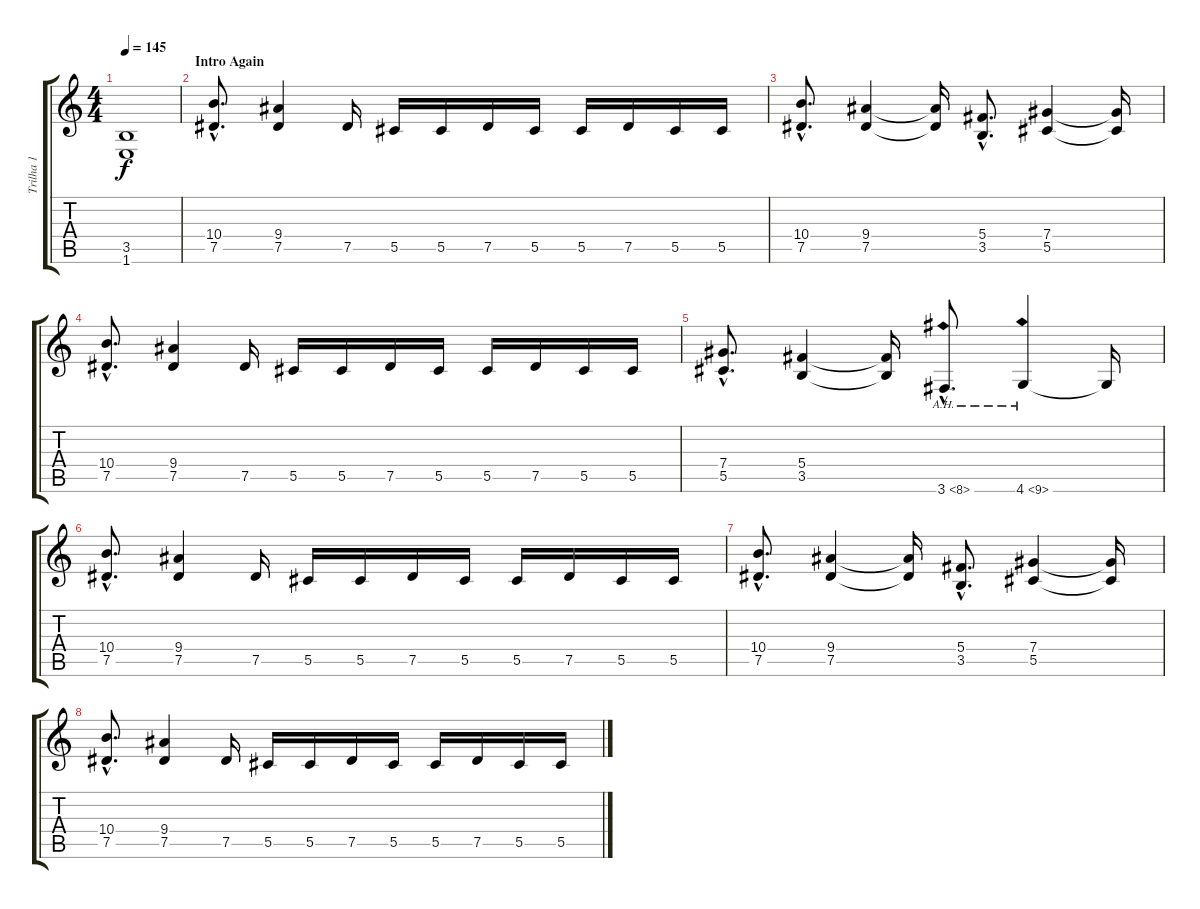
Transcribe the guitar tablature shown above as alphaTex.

\track ("Trilha 1" "Trilha 1") {instrument distortionguitar}
\staff {score tabs}
\tuning (Eb4 Bb3 Gb3 Db3 Ab2 Eb2) {hide}
\ts (4 4)
\tempo 145
\clef g2
\ks c
(3.5{t} 1.6{t}).1{dy f} |
\section ("" "Intro Again")
(10.4{hac} 7.5{hac}).8{d} (9.4 7.5).4 7.5.16 5.5.16 5.5.16 7.5.16 5.5.16 5.5.16 7.5.16 5.5.16 5.5.16 |
(10.4{hac} 7.5{hac}).8{d} (9.4 7.5).4 (9.4{t} 7.5{t}).16 (5.4{hac} 3.5{hac}).8{d} (7.4 5.5).4 (7.4{t} 5.5{t}).16 |
(10.4{hac} 7.5{hac}).8{d} (9.4 7.5).4 7.5.16 5.5.16 5.5.16 7.5.16 5.5.16 5.5.16 7.5.16 5.5.16 5.5.16 |
(7.4{hac} 5.5{hac}).8{d} (5.4 3.5).4 (5.4{t} 3.5{t}).16 3.6{ah 5 hac}.8{d} 4.6{ah 5}.4 4.6{t}.16 |
(10.4{hac} 7.5{hac}).8{d} (9.4 7.5).4 7.5.16 5.5.16 5.5.16 7.5.16 5.5.16 5.5.16 7.5.16 5.5.16 5.5.16 |
(10.4{hac} 7.5{hac}).8{d} (9.4 7.5).4 (9.4{t} 7.5{t}).16 (5.4{hac} 3.5{hac}).8{d} (7.4 5.5).4 (7.4{t} 5.5{t}).16 |
(10.4{hac} 7.5{hac}).8{d} (9.4 7.5).4 7.5.16 5.5.16 5.5.16 7.5.16 5.5.16 5.5.16 7.5.16 5.5.16 5.5.16
